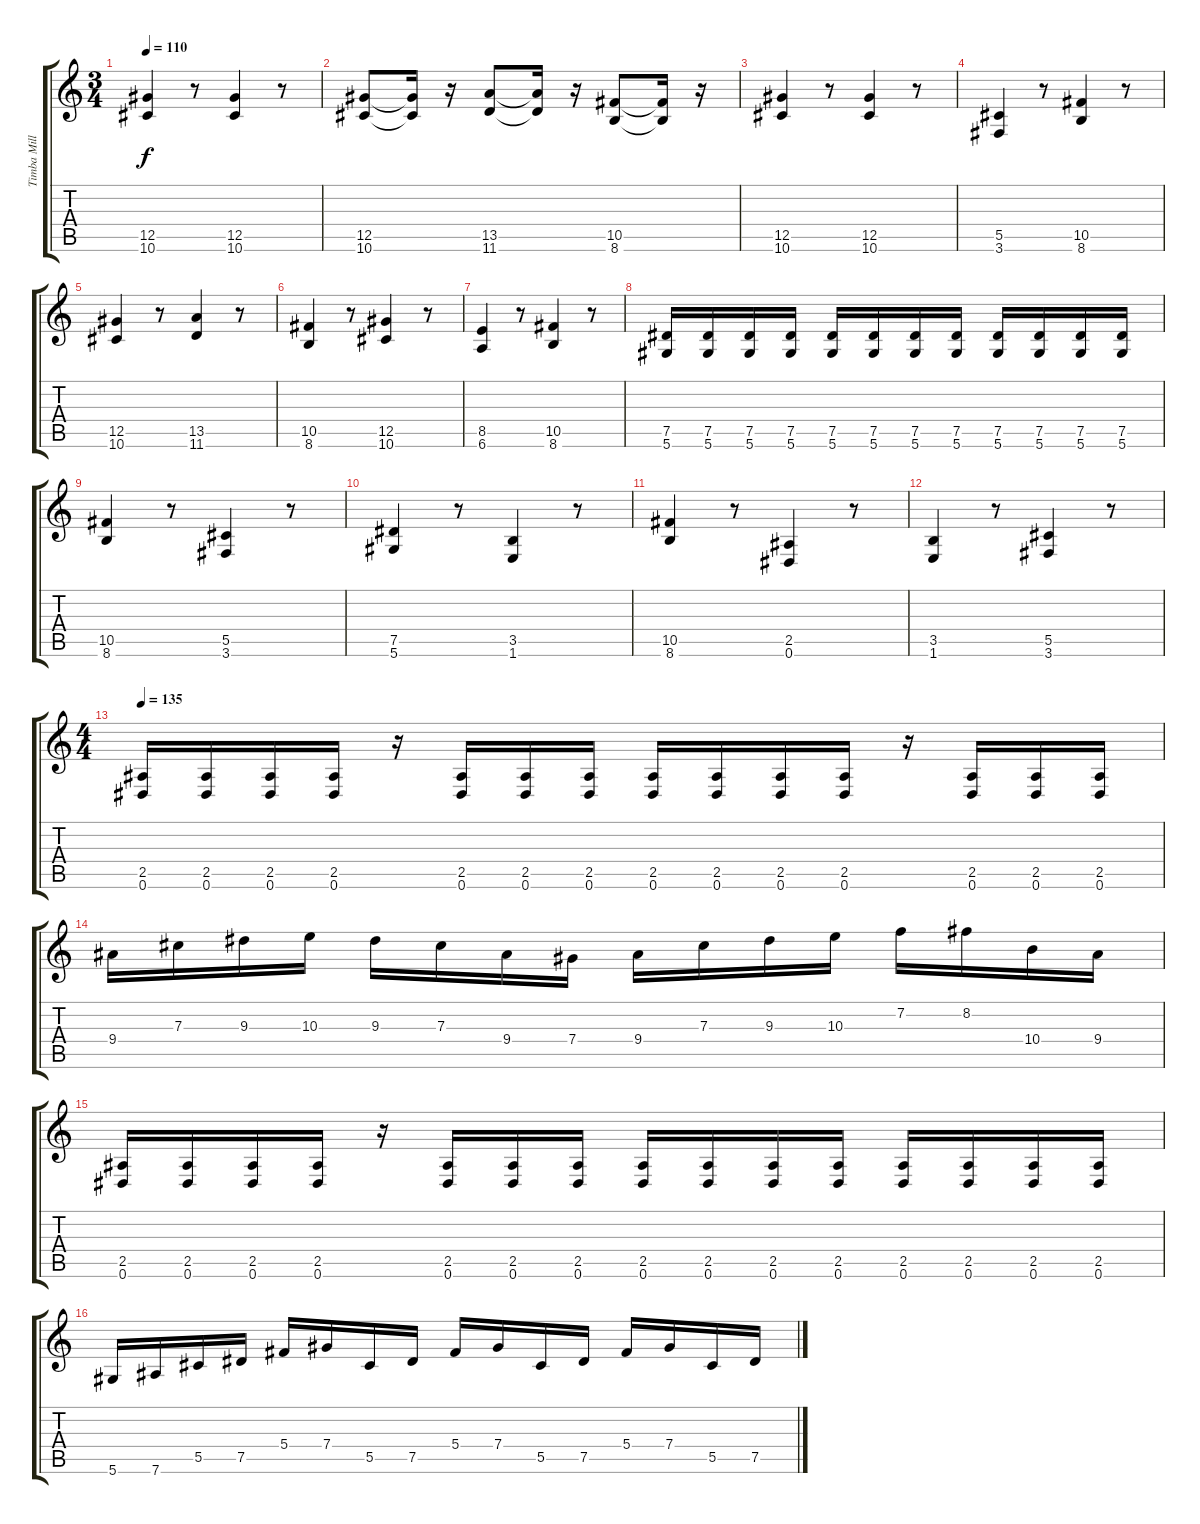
\track ("Timba Millar" "Timba Mill") {instrument distortionguitar}
\staff {score tabs}
\tuning (Eb4 Bb3 Gb3 Db3 Ab2 Eb2) {hide}
\ts (3 4)
\tempo 110
\clef g2
\ks c
(12.5 10.6).4{dy f} r.8 (12.5 10.6).4 r.8 |
(12.5 10.6).8 (12.5{t} 10.6{t}).16 r.16 (13.5 11.6).8 (13.5{t} 11.6{t}).16 r.16 (10.5 8.6).8 (10.5{t} 8.6{t}).16 r.16 |
(12.5 10.6).4 r.8 (12.5 10.6).4 r.8 |
(5.5 3.6).4 r.8 (10.5 8.6).4 r.8 |
(12.5 10.6).4 r.8 (13.5 11.6).4 r.8 |
(10.5 8.6).4 r.8 (12.5 10.6).4 r.8 |
(8.5 6.6).4 r.8 (10.5 8.6).4 r.8 |
(7.5 5.6).16 (7.5 5.6).16 (7.5 5.6).16 (7.5 5.6).16 (7.5 5.6).16 (7.5 5.6).16 (7.5 5.6).16 (7.5 5.6).16 (7.5 5.6).16 (7.5 5.6).16 (7.5 5.6).16 (7.5 5.6).16 |
(10.5 8.6).4 r.8 (5.5 3.6).4 r.8 |
(7.5 5.6).4 r.8 (3.5 1.6).4 r.8 |
(10.5 8.6).4 r.8 (2.5 0.6).4 r.8 |
(3.5 1.6).4 r.8 (5.5 3.6).4 r.8 |
\ts (4 4)
\tempo 135
(2.5 0.6).16 (2.5 0.6).16 (2.5 0.6).16 (2.5 0.6).16 r.16 (2.5 0.6).16 (2.5 0.6).16 (2.5 0.6).16 (2.5 0.6).16 (2.5 0.6).16 (2.5 0.6).16 (2.5 0.6).16 r.16 (2.5 0.6).16 (2.5 0.6).16 (2.5 0.6).16 |
9.4.16 7.3.16 9.3.16 10.3.16 9.3.16 7.3.16 9.4.16 7.4.16 9.4.16 7.3.16 9.3.16 10.3.16 7.2.16 8.2.16 10.4.16 9.4.16 |
(2.5 0.6).16 (2.5 0.6).16 (2.5 0.6).16 (2.5 0.6).16 r.16 (2.5 0.6).16 (2.5 0.6).16 (2.5 0.6).16 (2.5 0.6).16 (2.5 0.6).16 (2.5 0.6).16 (2.5 0.6).16 (2.5 0.6).16 (2.5 0.6).16 (2.5 0.6).16 (2.5 0.6).16 |
5.6.16 7.6.16 5.5.16 7.5.16 5.4.16 7.4.16 5.5.16 7.5.16 5.4.16 7.4.16 5.5.16 7.5.16 5.4.16 7.4.16 5.5.16 7.5.16
